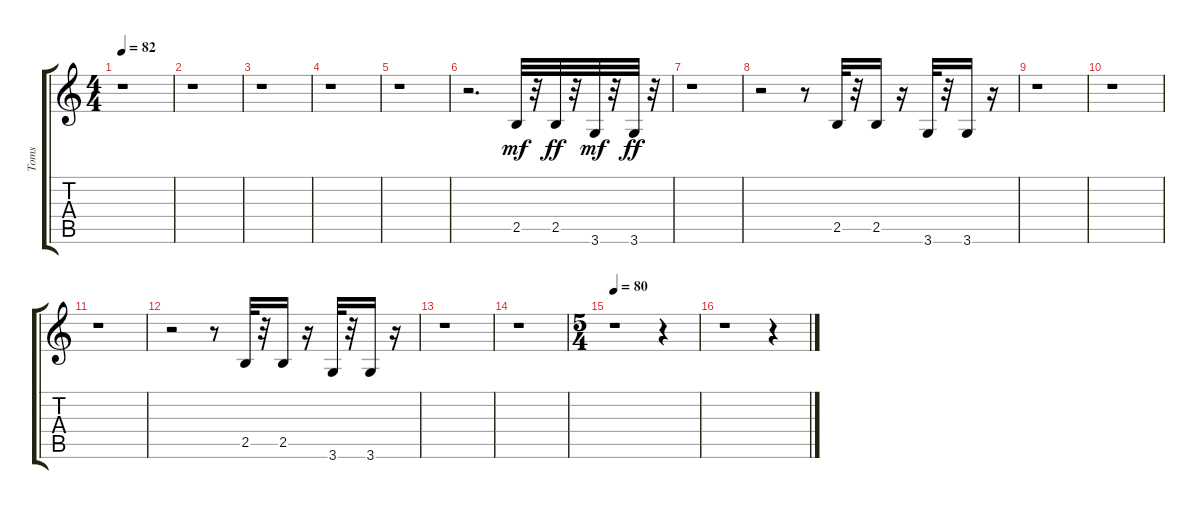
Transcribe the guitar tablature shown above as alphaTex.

\track ("Toms" "Toms") {instrument acousticguitarsteel}
\staff {score tabs}
\tuning (E4 B3 G3 D3 A2 E2) {hide}
\ts (4 4)
\tempo 82
\clef g2
\ks c
r.1{dy mf} |
r.1 |
r.1 |
r.1 |
r.1 |
r.2{d} 2.5.32 r.32 2.5.32{dy ff} r.32 3.6.32{dy mf} r.32 3.6.32{dy ff} r.32 |
r.1 |
r.2 r.8 2.5.32 r.32 2.5.16 r.16 3.6.32 r.32 3.6.16 r.16 |
r.1 |
r.1 |
r.1 |
r.2 r.8 2.5.32 r.32 2.5.16 r.16 3.6.32 r.32 3.6.16 r.16 |
r.1 |
r.1 |
\ts (5 4)
\tempo 80
r.1 r.4 |
r.1 r.4
